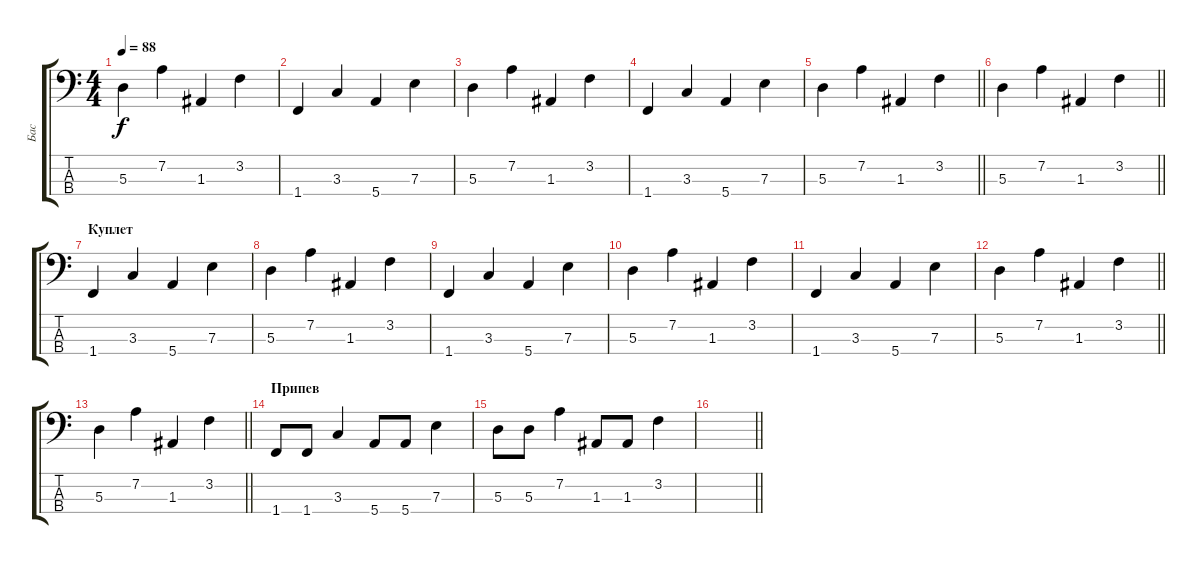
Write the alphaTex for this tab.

\track ("Бас" "Бас") {instrument electricbassfinger}
\staff {score tabs}
\tuning (G2 D2 A1 E1) {hide}
\ts (4 4)
\tempo 88
\clef f4
\ks c
5.3.4{dy f} 7.2.4 1.3.4 3.2.4 |
1.4.4 3.3.4 5.4.4 7.3.4 |
5.3.4 7.2.4 1.3.4 3.2.4 |
1.4.4 3.3.4 5.4.4 7.3.4 |
\barLineRight lightlight
5.3.4 7.2.4 1.3.4 3.2.4 |
\barLineRight lightlight
5.3.4 7.2.4 1.3.4 3.2.4 |
\section ("" "Куплет")
1.4.4 3.3.4 5.4.4 7.3.4 |
5.3.4 7.2.4 1.3.4 3.2.4 |
1.4.4 3.3.4 5.4.4 7.3.4 |
5.3.4 7.2.4 1.3.4 3.2.4 |
1.4.4 3.3.4 5.4.4 7.3.4 |
\barLineRight lightlight
5.3.4 7.2.4 1.3.4 3.2.4 |
\barLineRight lightlight
5.3.4 7.2.4 1.3.4 3.2.4 |
\section ("" "Припев")
1.4.8 1.4.8 3.3.4 5.4.8 5.4.8 7.3.4 |
5.3.8 5.3.8 7.2.4 1.3.8 1.3.8 3.2.4 |
\barLineRight lightlight
